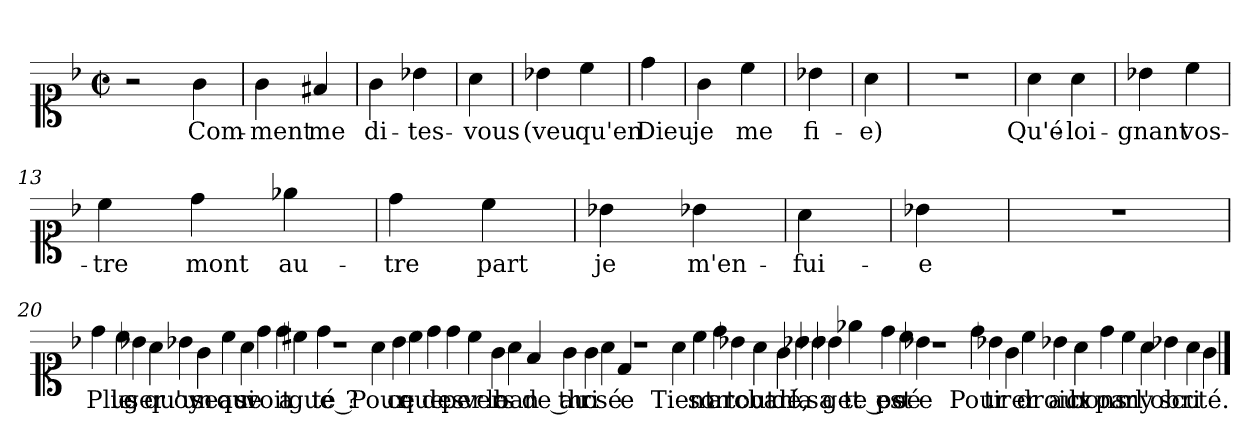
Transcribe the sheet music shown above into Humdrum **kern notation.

**kern	**text
*part1	*part1
*staff1	*staff1
*clefC1	*
*k[b-]	*
*F:	*
*M2/2	*
*met(c|)	*
=1	=1
2r	.
4g	Com-
=2	=2
4g	-ment
4f#X	me
=3	=3
4g	di-
4b-X	-tes -
=4	=4
4a	vous
=5	=5
4b-X	(veu
4cc	qu'en
=6	=6
4dd	Dieu
=7	=7
4g	je
4cc	me
=8	=8
4b-X	fi-
=9	=9
4a	-e)
=10	=10
1r	.
=11	=11
4a	Qu'é-
4a	-loi-
=12	=12
4b-X	-gnant
4cc	vos-
=13	=13
4cc	-tre
4dd	mont
4ee-X	au-
=15	=15
4dd	-tre
4cc	part
=16	=16
4b-X	je
4b-X	m'en-
=17	=17
4a	-fui-
=18	=18
4b-X	-e
=19	=19
1r	.
=20	=20
4dd	Plus
4cc	le-
4b-X	-ger
4a	qu'un
4b-X	oy-
4g	-seau
4cc	qui
4a	se
4dd	voit
4dd	a-
4cc#X	-gue-
4dd	-té ?
1r	.
4a	Pour-
4b-	-ce
4cc#	que
4dd	des
4dd	per-
4cc#	-vers
4g	la
4a	ban-
4f	-de au-
4g	-tho-
4g	-ri-
4a	-sé-
4d	-e
1r	.
4a	Tient
4cc#	son
4dd	arc
4b-X	tout
4a	ban-
4g	-dé,
4b-X	la
4b-X	sa-
4b-X	-get-
4ee-X	-te est
4dd	po-
4cc#	-sé-
4b-X	-e
1r	.
4dd	Pour
4b-X	ti-
4g	-rer
4cc#	droict
4b-X	aux
4a	bons
4dd	par-
4cc#	-my
4a	l'ob-
4b-X	-scu-
4a	-ri-
4g	-té.
==	==
*-	*-
